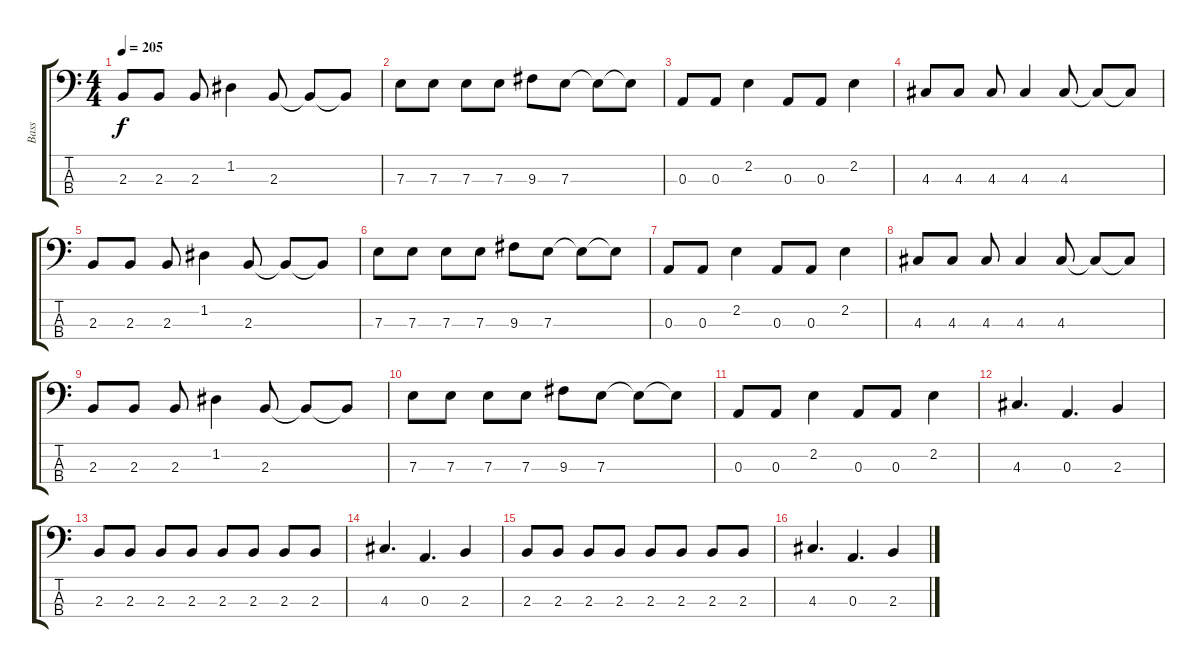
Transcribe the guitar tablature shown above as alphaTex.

\track ("Bass" "Bass") {instrument electricbassfinger}
\staff {score tabs}
\tuning (G2 D2 A1 E1) {hide}
\ts (4 4)
\tempo 205
\clef f4
\ks c
2.3.8{dy f} 2.3.8 2.3.8 1.2.4 2.3.8 2.3{t}.8 2.3{t}.8 |
7.3.8 7.3.8 7.3.8 7.3.8 9.3.8 7.3.8 7.3{t}.8 7.3{t}.8 |
0.3.8 0.3.8 2.2.4 0.3.8 0.3.8 2.2.4 |
4.3.8 4.3.8 4.3.8 4.3.4 4.3.8 4.3{t}.8 4.3{t}.8 |
2.3.8 2.3.8 2.3.8 1.2.4 2.3.8 2.3{t}.8 2.3{t}.8 |
7.3.8 7.3.8 7.3.8 7.3.8 9.3.8 7.3.8 7.3{t}.8 7.3{t}.8 |
0.3.8 0.3.8 2.2.4 0.3.8 0.3.8 2.2.4 |
4.3.8 4.3.8 4.3.8 4.3.4 4.3.8 4.3{t}.8 4.3{t}.8 |
2.3.8 2.3.8 2.3.8 1.2.4 2.3.8 2.3{t}.8 2.3{t}.8 |
7.3.8 7.3.8 7.3.8 7.3.8 9.3.8 7.3.8 7.3{t}.8 7.3{t}.8 |
0.3.8 0.3.8 2.2.4 0.3.8 0.3.8 2.2.4 |
4.3.4{d} 0.3.4{d} 2.3.4 |
2.3.8 2.3.8 2.3.8 2.3.8 2.3.8 2.3.8 2.3.8 2.3.8 |
4.3.4{d} 0.3.4{d} 2.3.4 |
2.3.8 2.3.8 2.3.8 2.3.8 2.3.8 2.3.8 2.3.8 2.3.8 |
4.3.4{d} 0.3.4{d} 2.3.4
